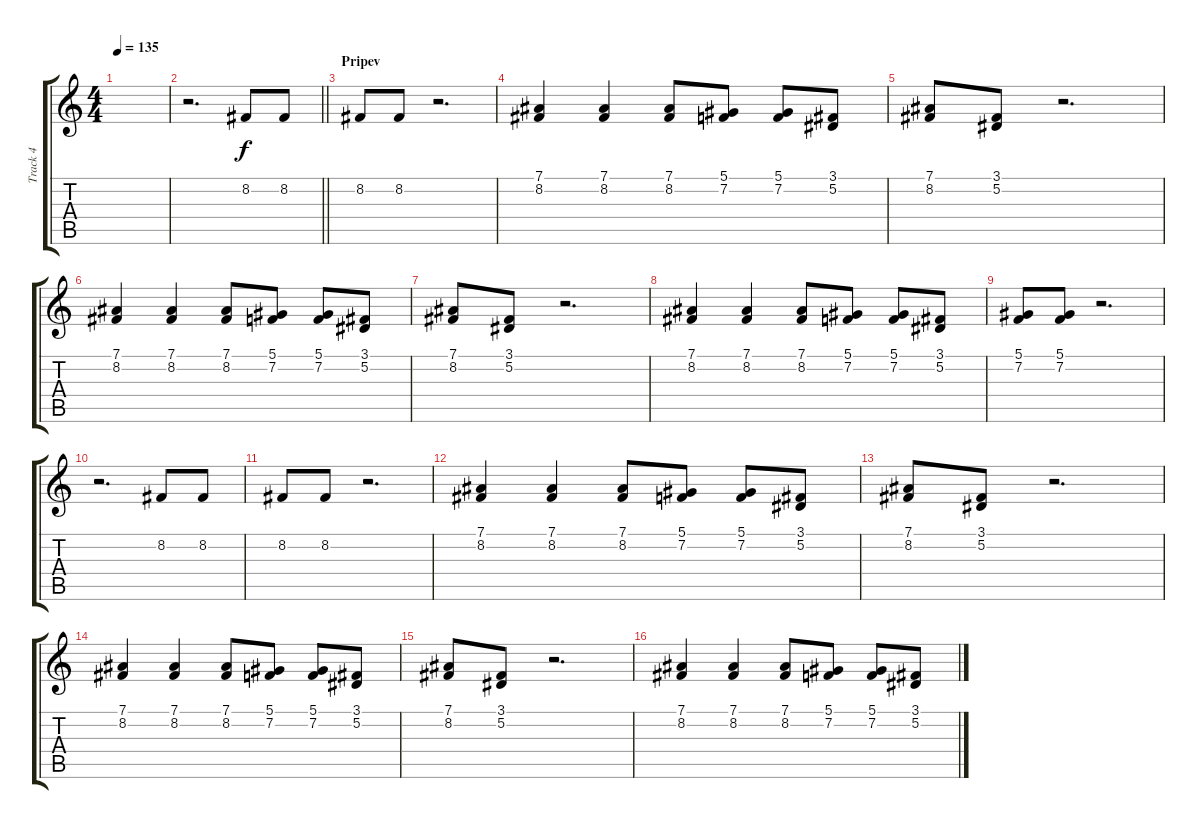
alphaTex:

\track ("Track 4" "Track 4") {instrument tenorsax}
\staff {score tabs}
\tuning (Eb4 Bb3 Gb3 Db3 Ab2 Eb2) {hide}
\ts (4 4)
\tempo 135
\clef g2
\ks c
|
\barLineRight lightlight
r.2{d} 8.2.8 8.2.8 |
\section ("" "Pripev")
8.2.8 8.2.8 r.2{d} |
(7.1 8.2).4 (7.1 8.2).4 (7.1 8.2).8 (5.1 7.2).8 (5.1 7.2).8 (3.1 5.2).8 |
(7.1 8.2).8 (3.1 5.2).8 r.2{d} |
(7.1 8.2).4 (7.1 8.2).4 (7.1 8.2).8 (5.1 7.2).8 (5.1 7.2).8 (3.1 5.2).8 |
(7.1 8.2).8 (3.1 5.2).8 r.2{d} |
(7.1 8.2).4 (7.1 8.2).4 (7.1 8.2).8 (5.1 7.2).8 (5.1 7.2).8 (3.1 5.2).8 |
(5.1 7.2).8 (5.1 7.2).8 r.2{d} |
r.2{d} 8.2.8 8.2.8 |
8.2.8 8.2.8 r.2{d} |
(7.1 8.2).4 (7.1 8.2).4 (7.1 8.2).8 (5.1 7.2).8 (5.1 7.2).8 (3.1 5.2).8 |
(7.1 8.2).8 (3.1 5.2).8 r.2{d} |
(7.1 8.2).4 (7.1 8.2).4 (7.1 8.2).8 (5.1 7.2).8 (5.1 7.2).8 (3.1 5.2).8 |
(7.1 8.2).8 (3.1 5.2).8 r.2{d} |
(7.1 8.2).4 (7.1 8.2).4 (7.1 8.2).8 (5.1 7.2).8 (5.1 7.2).8 (3.1 5.2).8
